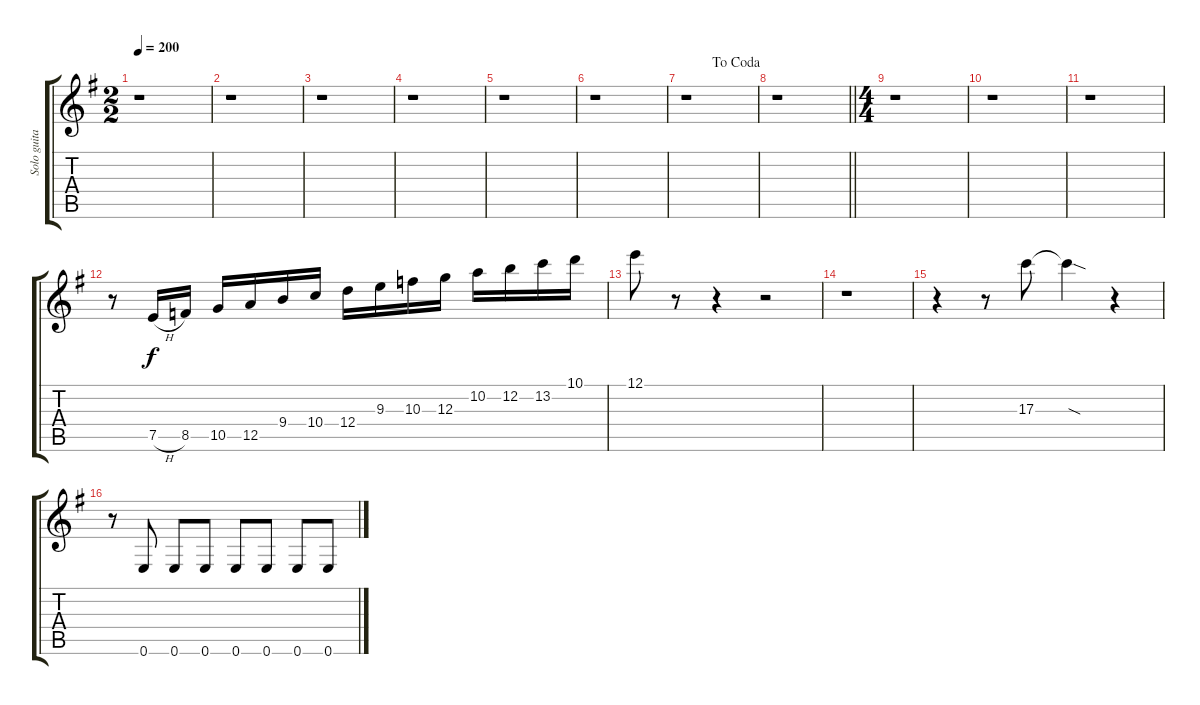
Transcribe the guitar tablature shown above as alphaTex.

\track ("Solo guitar" "Solo guita") {instrument overdrivenguitar}
\staff {score tabs}
\tuning (E4 B3 G3 D3 A2 E2) {hide}
\ts (2 2)
\tempo 200
\clef g2
\ks g
r.1{dy f} |
r.1 |
r.1 |
r.1 |
r.1 |
r.1 |
\jump dacoda
r.1 |
\barLineRight lightlight
r.1 |
\ts (4 4)
r.1 |
r.1 |
r.1 |
r.8 7.5{h}.16 8.5.16 10.5.16 12.5.16 9.4.16 10.4.16 12.4.16 9.3.16 10.3.16 12.3.16 10.2.16 12.2.16 13.2.16 10.1.16 |
12.1.8 r.8 r.4 r.2 |
r.1 |
r.4 r.8 17.3.8 17.3{sod t}.4 r.4 |
r.8 0.6.8 0.6.8 0.6.8 0.6.8 0.6.8 0.6.8 0.6.8
